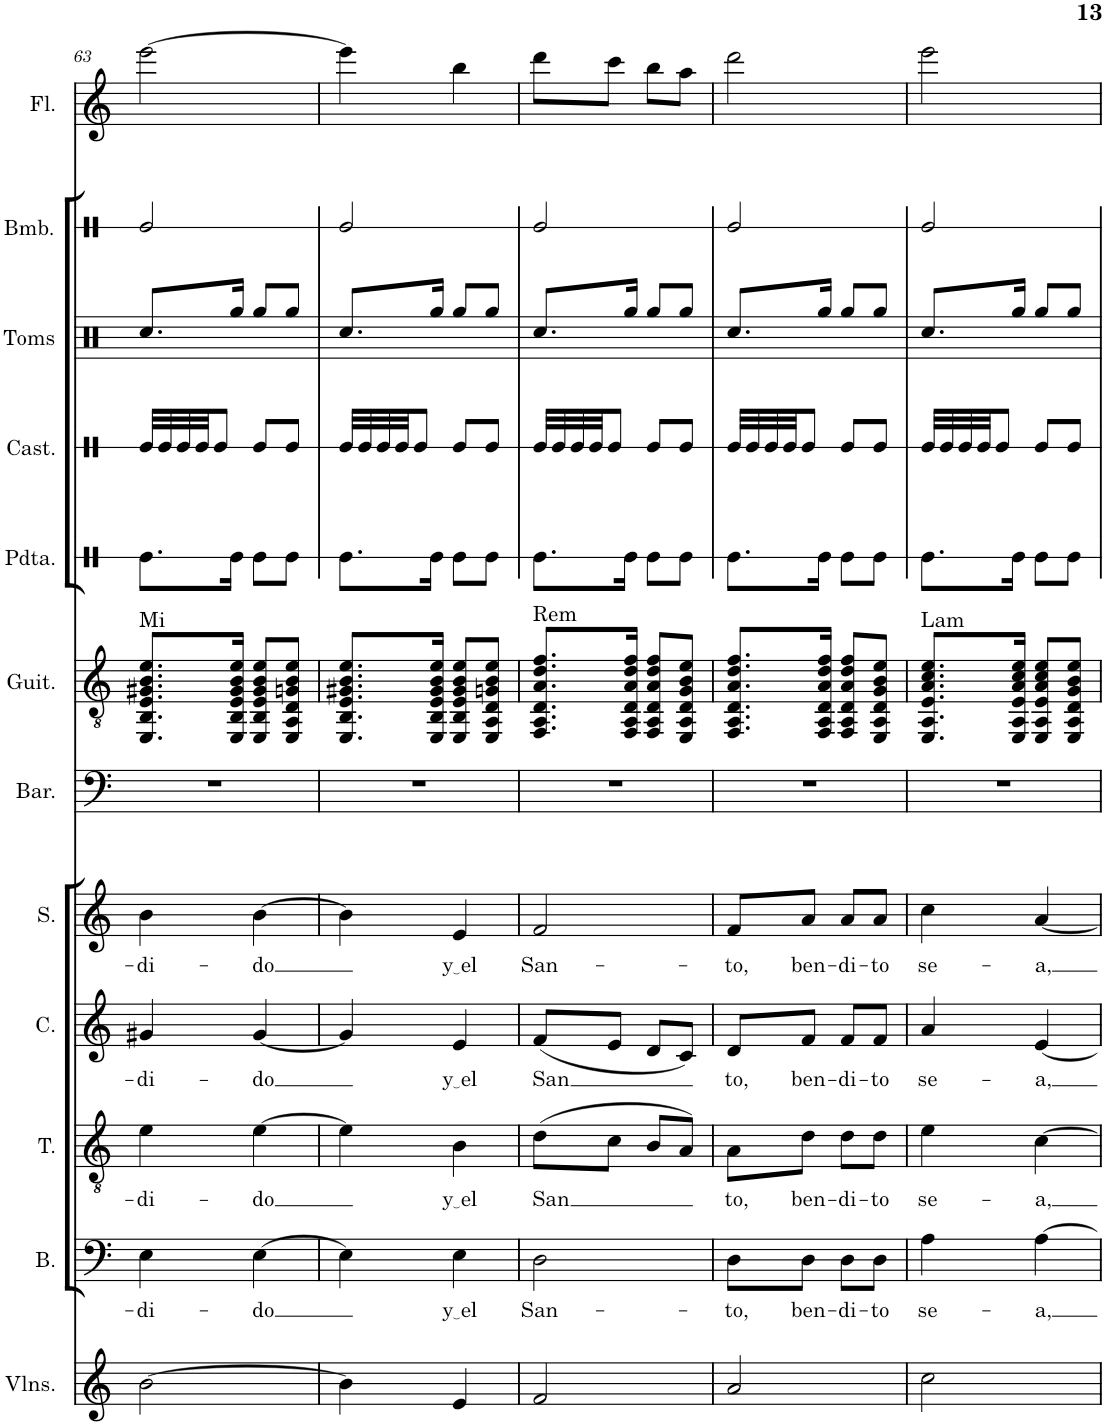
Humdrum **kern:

**kern	**kern	**text	**kern	**text	**kern	**text	**kern	**text	**kern	**kern	**harte	**kern	**kern	**kern	**kern	**kern
*part12	*part11	*part11	*part10	*part10	*part9	*part9	*part8	*part8	*part7	*part6	*part6	*part5	*part4	*part3	*part2	*part1
*staff12	*staff11	*staff11	*staff10	*staff10	*staff9	*staff9	*staff8	*staff8	*staff7	*staff6	*	*staff5	*staff4	*staff3	*staff2	*staff1
*I"Violines	*I"Bajo	*	*I"Tenor	*	*I"Contralto	*	*I"Soprano	*	*I"Barítono	*I"Guitarra	*	*I"Pandereta	*I"Castañuelas	*I"Toms	*I"Bombo	*I"Flauta
*I'Vlns.	*I'B.	*	*I'T.	*	*I'C.	*	*I'S.	*	*I'Bar.	*I'Guit.	*	*I'Pdta.	*I'Cast.	*I'Toms	*I'Bmb.	*I'Fl.
!!LO:PB:g=z
*clefG2	*clefF4	*	*clefGv2	*	*clefG2	*	*clefG2	*	*clefF4	*clefGv2	*	*clefX	*clefX	*clefX	*clefX	*clefG2
*k[]	*k[]	*	*k[]	*	*k[]	*	*k[]	*	*k[]	*k[]	*	*k[]	*k[]	*k[]	*k[]	*k[]
*M2/4	*M2/4	*	*M2/4	*	*M2/4	*	*M2/4	*	*M2/4	*M2/4	*	*M2/4	*M2/4	*M2/4	*M2/4	*M2/4
=63	=63	=63	=63	=63	=63	=63	=63	=63	=63	=63	=63	=63	=63	=63	=63	=63
!	!	!LO:LY:b	!	!LO:LY:b	!	!LO:LY:b	!	!LO:LY:b	!	!	!LO:H:kt=Mi	!	!	!	!	!
[2b\	4E\	-di-	4e\	-di-	4g#X/	-di-	4b\	-di-	2r	8.EE/ 8.BB/ 8.E/ 8.G#X/ 8.B/ 8.e/L	N	8.Re\L	32Re/LLL	8.Rcc/L	2Re/	[2eee\
.	.	.	.	.	.	.	.	.	.	.	.	.	32Re/	.	.	.
.	.	.	.	.	.	.	.	.	.	.	.	.	32Re/	.	.	.
.	.	.	.	.	.	.	.	.	.	.	.	.	32Re/JJ	.	.	.
.	.	.	.	.	.	.	.	.	.	.	.	.	8Re/J	.	.	.
.	.	.	.	.	.	.	.	.	.	16EE/ 16BB/ 16E/ 16G#/ 16B/ 16e/Jk	.	16Re\Jk	.	16Rgg/Jk	.	.
!	!	!LO:LY:b	!	!LO:LY:b	!	!LO:LY:b	!	!LO:LY:b	!	!	!	!	!	!	!	!
.	[4E\	-do	[4e\	-do	[4g#/	-do	[4b\	-do	.	8EE/ 8BB/ 8E/ 8G#/ 8B/ 8e/L	.	8Re\L	8Re/L	8Rgg/L	.	.
.	.	.	.	.	.	.	.	.	.	8EE/ 8AA/ 8D/ 8Gn/ 8B/ 8e/J	.	8Re\J	8Re/J	8Rgg/J	.	.
=64	=64	=64	=64	=64	=64	=64	=64	=64	=64	=64	=64	=64	=64	=64	=64	=64
4b\]	4E\]	.	4e\]	.	4g#/]	.	4b\]	.	2r	8.EE/ 8.BB/ 8.E/ 8.G#X/ 8.B/ 8.e/L	.	8.Re\L	32Re/LLL	8.Rcc/L	2Re/	4eee\]
.	.	.	.	.	.	.	.	.	.	.	.	.	32Re/	.	.	.
.	.	.	.	.	.	.	.	.	.	.	.	.	32Re/	.	.	.
.	.	.	.	.	.	.	.	.	.	.	.	.	32Re/JJ	.	.	.
.	.	.	.	.	.	.	.	.	.	.	.	.	8Re/J	.	.	.
.	.	.	.	.	.	.	.	.	.	16EE/ 16BB/ 16E/ 16G#/ 16B/ 16e/Jk	.	16Re\Jk	.	16Rgg/Jk	.	.
!	!	!LO:LY:b	!	!LO:LY:b	!	!LO:LY:b	!	!LO:LY:b	!	!	!	!	!	!	!	!
4e/	4E\	y el	4B\	y el	4e/	y el	4e/	y el	.	8EE/ 8BB/ 8E/ 8G#/ 8B/ 8e/L	.	8Re\L	8Re/L	8Rgg/L	.	4bb\
.	.	.	.	.	.	.	.	.	.	8EE/ 8AA/ 8D/ 8Gn/ 8B/ 8e/J	.	8Re\J	8Re/J	8Rgg/J	.	.
=65	=65	=65	=65	=65	=65	=65	=65	=65	=65	=65	=65	=65	=65	=65	=65	=65
!	!	!LO:LY:b	!	!LO:LY:b	!	!LO:LY:b	!	!LO:LY:b	!	!	!LO:H:kt=Rem	!	!	!	!	!
2f/	2D\	San-	(8d\L	San	(8f/L	San	2f/	San-	2r	8.FF/ 8.AA/ 8.D/ 8.A/ 8.d/ 8.f/L	N	8.Re\L	32Re/LLL	8.Rcc/L	2Re/	8ddd\L
.	.	.	.	.	.	.	.	.	.	.	.	.	32Re/	.	.	.
.	.	.	.	.	.	.	.	.	.	.	.	.	32Re/	.	.	.
.	.	.	.	.	.	.	.	.	.	.	.	.	32Re/JJ	.	.	.
.	.	.	8c\J	.	8e/J	.	.	.	.	.	.	.	8Re/J	.	.	8ccc\J
.	.	.	.	.	.	.	.	.	.	16FF/ 16AA/ 16D/ 16A/ 16d/ 16f/Jk	.	16Re\Jk	.	16Rgg/Jk	.	.
.	.	.	8B/L	.	8d/L	.	.	.	.	8FF/ 8AA/ 8D/ 8A/ 8d/ 8f/L	.	8Re\L	8Re/L	8Rgg/L	.	8bb\L
.	.	.	8A/J)	.	8c/J)	.	.	.	.	8EE/ 8AA/ 8D/ 8G/ 8B/ 8e/J	.	8Re\J	8Re/J	8Rgg/J	.	8aa\J
=66	=66	=66	=66	=66	=66	=66	=66	=66	=66	=66	=66	=66	=66	=66	=66	=66
!	!	!LO:LY:b	!	!LO:LY:b	!	!LO:LY:b	!	!LO:LY:b	!	!	!	!	!	!	!	!
2a/	8D\L	-to,	8A\L	-to,	8d/L	to,	8f/L	-to,	2r	8.FF/ 8.AA/ 8.D/ 8.A/ 8.d/ 8.f/L	.	8.Re\L	32Re/LLL	8.Rcc/L	2Re/	2ddd\
.	.	.	.	.	.	.	.	.	.	.	.	.	32Re/	.	.	.
.	.	.	.	.	.	.	.	.	.	.	.	.	32Re/	.	.	.
.	.	.	.	.	.	.	.	.	.	.	.	.	32Re/JJ	.	.	.
!	!	!LO:LY:b	!	!LO:LY:b	!	!LO:LY:b	!	!LO:LY:b	!	!	!	!	!	!	!	!
.	8D\J	ben-	8d\J	ben-	8f/J	ben-	8a/J	ben-	.	.	.	.	8Re/J	.	.	.
.	.	.	.	.	.	.	.	.	.	16FF/ 16AA/ 16D/ 16A/ 16d/ 16f/Jk	.	16Re\Jk	.	16Rgg/Jk	.	.
!	!	!LO:LY:b	!	!LO:LY:b	!	!LO:LY:b	!	!LO:LY:b	!	!	!	!	!	!	!	!
.	8D\L	-di-	8d\L	-di-	8f/L	-di-	8a/L	-di-	.	8FF/ 8AA/ 8D/ 8A/ 8d/ 8f/L	.	8Re\L	8Re/L	8Rgg/L	.	.
!	!	!LO:LY:b	!	!LO:LY:b	!	!LO:LY:b	!	!LO:LY:b	!	!	!	!	!	!	!	!
.	8D\J	-to	8d\J	-to	8f/J	-to	8a/J	-to	.	8EE/ 8AA/ 8D/ 8G/ 8B/ 8e/J	.	8Re\J	8Re/J	8Rgg/J	.	.
=67	=67	=67	=67	=67	=67	=67	=67	=67	=67	=67	=67	=67	=67	=67	=67	=67
!	!	!LO:LY:b	!	!LO:LY:b	!	!LO:LY:b	!	!LO:LY:b	!	!	!LO:H:kt=Lam	!	!	!	!	!
2cc\	4A\	se-	4e\	se-	4a/	se-	4cc\	se-	2r	8.EE/ 8.AA/ 8.E/ 8.A/ 8.c/ 8.e/L	N	8.Re\L	32Re/LLL	8.Rcc/L	2Re/	2eee\
.	.	.	.	.	.	.	.	.	.	.	.	.	32Re/	.	.	.
.	.	.	.	.	.	.	.	.	.	.	.	.	32Re/	.	.	.
.	.	.	.	.	.	.	.	.	.	.	.	.	32Re/JJ	.	.	.
.	.	.	.	.	.	.	.	.	.	.	.	.	8Re/J	.	.	.
.	.	.	.	.	.	.	.	.	.	16EE/ 16AA/ 16E/ 16A/ 16c/ 16e/Jk	.	16Re\Jk	.	16Rgg/Jk	.	.
!	!	!LO:LY:b	!	!LO:LY:b	!	!LO:LY:b	!	!LO:LY:b	!	!	!	!	!	!	!	!
.	[4A\	-a,	[4c\	-a,	[4e/	-a,	[4a/	-a,	.	8EE/ 8AA/ 8E/ 8A/ 8c/ 8e/L	.	8Re\L	8Re/L	8Rgg/L	.	.
.	.	.	.	.	.	.	.	.	.	8EE/ 8AA/ 8D/ 8G/ 8B/ 8e/J	.	8Re\J	8Re/J	8Rgg/J	.	.
=	=	=	=	=	=	=	=	=	=	=	=	=	=	=	=	=
*-	*-	*-	*-	*-	*-	*-	*-	*-	*-	*-	*-	*-	*-	*-	*-	*-
